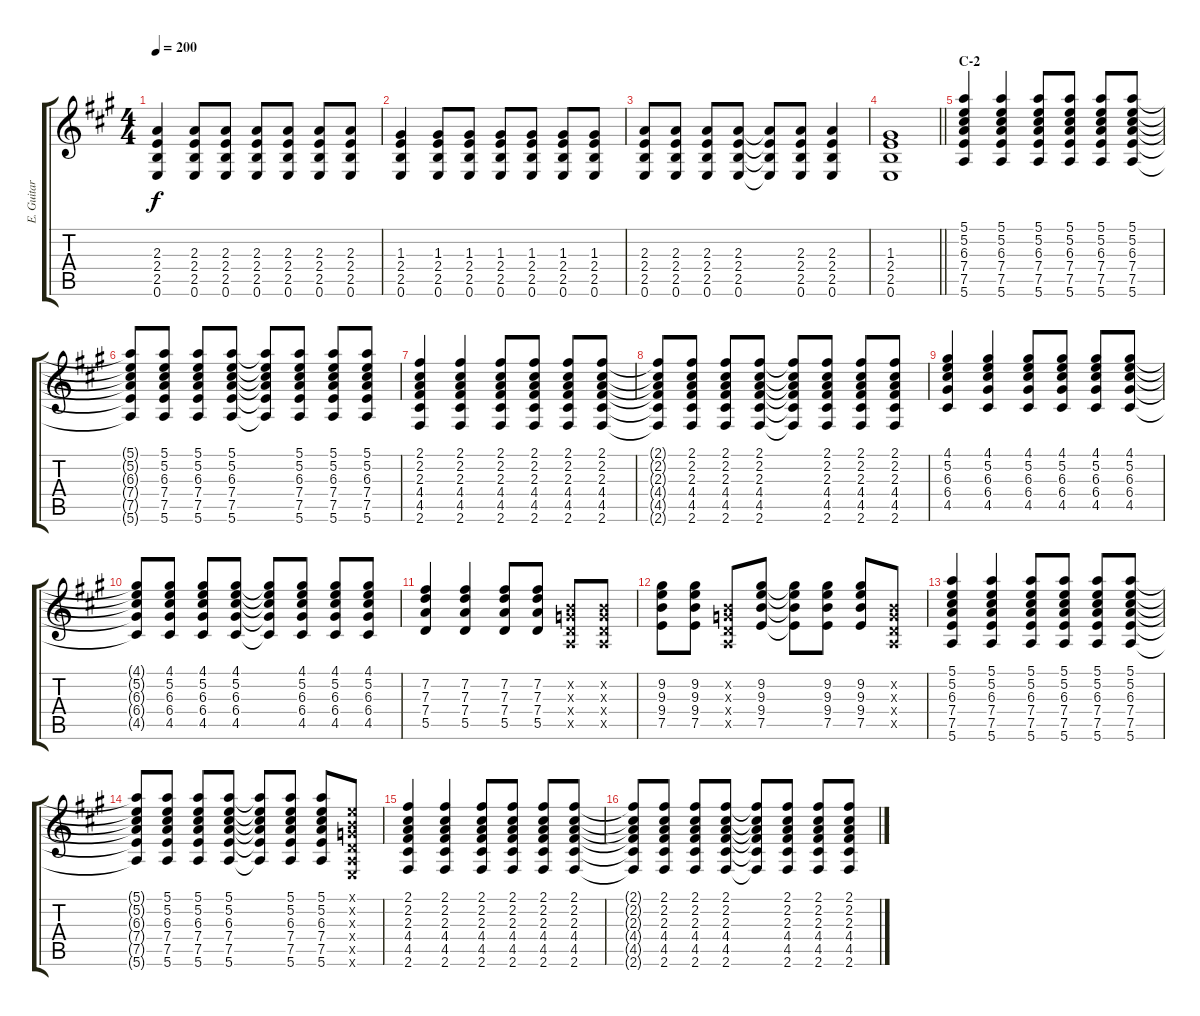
\track ("E. Guitar II" "E. Guitar ") {instrument overdrivenguitar}
\staff {score tabs}
\tuning (E4 B3 G3 D3 A2 E2) {hide}
\ts (4 4)
\tempo 200
\clef g2
\ks a
(2.3 2.4 2.5 0.6).4{dy f} (2.3 2.4 2.5 0.6).8 (2.3 2.4 2.5 0.6).8 (2.3 2.4 2.5 0.6).8 (2.3 2.4 2.5 0.6).8 (2.3 2.4 2.5 0.6).8 (2.3 2.4 2.5 0.6).8 |
(1.3 2.4 2.5 0.6).4 (1.3 2.4 2.5 0.6).8 (1.3 2.4 2.5 0.6).8 (1.3 2.4 2.5 0.6).8 (1.3 2.4 2.5 0.6).8 (1.3 2.4 2.5 0.6).8 (1.3 2.4 2.5 0.6).8 |
(2.3 2.4 2.5 0.6).8 (2.3 2.4 2.5 0.6).8 (2.3 2.4 2.5 0.6).8 (2.3 2.4 2.5 0.6).8 (2.3{t} 2.4{t} 2.5{t} 0.6{t}).8 (2.3 2.4 2.5 0.6).8 (2.3 2.4 2.5 0.6).4 |
\barLineRight lightlight
(1.3 2.4 2.5 0.6).1 |
\section ("" "C-2")
(5.1 5.2 6.3 7.4 7.5 5.6).4 (5.1 5.2 6.3 7.4 7.5 5.6).4 (5.1 5.2 6.3 7.4 7.5 5.6).8 (5.1 5.2 6.3 7.4 7.5 5.6).8 (5.1 5.2 6.3 7.4 7.5 5.6).8 (5.1 5.2 6.3 7.4 7.5 5.6).8 |
(5.1{t} 5.2{t} 6.3{t} 7.4{t} 7.5{t} 5.6{t}).8 (5.1 5.2 6.3 7.4 7.5 5.6).8 (5.1 5.2 6.3 7.4 7.5 5.6).8 (5.1 5.2 6.3 7.4 7.5 5.6).8 (5.1{t} 5.2{t} 6.3{t} 7.4{t} 7.5{t} 5.6{t}).8 (5.1 5.2 6.3 7.4 7.5 5.6).8 (5.1 5.2 6.3 7.4 7.5 5.6).8 (5.1 5.2 6.3 7.4 7.5 5.6).8 |
(2.1 2.2 2.3 4.4 4.5 2.6).4 (2.1 2.2 2.3 4.4 4.5 2.6).4 (2.1 2.2 2.3 4.4 4.5 2.6).8 (2.1 2.2 2.3 4.4 4.5 2.6).8 (2.1 2.2 2.3 4.4 4.5 2.6).8 (2.1 2.2 2.3 4.4 4.5 2.6).8 |
(2.1{t} 2.2{t} 2.3{t} 4.4{t} 4.5{t} 2.6{t}).8 (2.1 2.2 2.3 4.4 4.5 2.6).8 (2.1 2.2 2.3 4.4 4.5 2.6).8 (2.1 2.2 2.3 4.4 4.5 2.6).8 (2.1{t} 2.2{t} 2.3{t} 4.4{t} 4.5{t} 2.6{t}).8 (2.1 2.2 2.3 4.4 4.5 2.6).8 (2.1 2.2 2.3 4.4 4.5 2.6).8 (2.1 2.2 2.3 4.4 4.5 2.6).8 |
(4.1 5.2 6.3 6.4 4.5).4 (4.1 5.2 6.3 6.4 4.5).4 (4.1 5.2 6.3 6.4 4.5).8 (4.1 5.2 6.3 6.4 4.5).8 (4.1 5.2 6.3 6.4 4.5).8 (4.1 5.2 6.3 6.4 4.5).8 |
(4.1{t} 5.2{t} 6.3{t} 6.4{t} 4.5{t}).8 (4.1 5.2 6.3 6.4 4.5).8 (4.1 5.2 6.3 6.4 4.5).8 (4.1 5.2 6.3 6.4 4.5).8 (4.1{t} 5.2{t} 6.3{t} 6.4{t} 4.5{t}).8 (4.1 5.2 6.3 6.4 4.5).8 (4.1 5.2 6.3 6.4 4.5).8 (4.1 5.2 6.3 6.4 4.5).8 |
(7.2 7.3 7.4 5.5).4 (7.2 7.3 7.4 5.5).4 (7.2 7.3 7.4 5.5).8 (7.2 7.3 7.4 5.5).8 (0.2{x} 0.3{x} 0.4{x} 0.5{x}).8 (0.2{x} 0.3{x} 0.4{x} 0.5{x}).8 |
(9.2 9.3 9.4 7.5).8 (9.2 9.3 9.4 7.5).8 (0.2{x} 0.3{x} 0.4{x} 0.5{x}).8 (9.2 9.3 9.4 7.5).8 (9.2{t} 9.3{t} 9.4{t} 7.5{t}).8 (9.2 9.3 9.4 7.5).8 (9.2 9.3 9.4 7.5).8 (0.2{x} 0.3{x} 0.4{x} 0.5{x}).8 |
(5.1 5.2 6.3 7.4 7.5 5.6).4 (5.1 5.2 6.3 7.4 7.5 5.6).4 (5.1 5.2 6.3 7.4 7.5 5.6).8 (5.1 5.2 6.3 7.4 7.5 5.6).8 (5.1 5.2 6.3 7.4 7.5 5.6).8 (5.1 5.2 6.3 7.4 7.5 5.6).8 |
(5.1{t} 5.2{t} 6.3{t} 7.4{t} 7.5{t} 5.6{t}).8 (5.1 5.2 6.3 7.4 7.5 5.6).8 (5.1 5.2 6.3 7.4 7.5 5.6).8 (5.1 5.2 6.3 7.4 7.5 5.6).8 (5.1{t} 5.2{t} 6.3{t} 7.4{t} 7.5{t} 5.6{t}).8 (5.1 5.2 6.3 7.4 7.5 5.6).8 (5.1 5.2 6.3 7.4 7.5 5.6).8 (0.1{x} 0.2{x} 0.3{x} 0.4{x} 0.5{x} 0.6{x}).8 |
(2.1 2.2 2.3 4.4 4.5 2.6).4 (2.1 2.2 2.3 4.4 4.5 2.6).4 (2.1 2.2 2.3 4.4 4.5 2.6).8 (2.1 2.2 2.3 4.4 4.5 2.6).8 (2.1 2.2 2.3 4.4 4.5 2.6).8 (2.1 2.2 2.3 4.4 4.5 2.6).8 |
(2.1{t} 2.2{t} 2.3{t} 4.4{t} 4.5{t} 2.6{t}).8 (2.1 2.2 2.3 4.4 4.5 2.6).8 (2.1 2.2 2.3 4.4 4.5 2.6).8 (2.1 2.2 2.3 4.4 4.5 2.6).8 (2.1{t} 2.2{t} 2.3{t} 4.4{t} 4.5{t} 2.6{t}).8 (2.1 2.2 2.3 4.4 4.5 2.6).8 (2.1 2.2 2.3 4.4 4.5 2.6).8 (2.1 2.2 2.3 4.4 4.5 2.6).8
